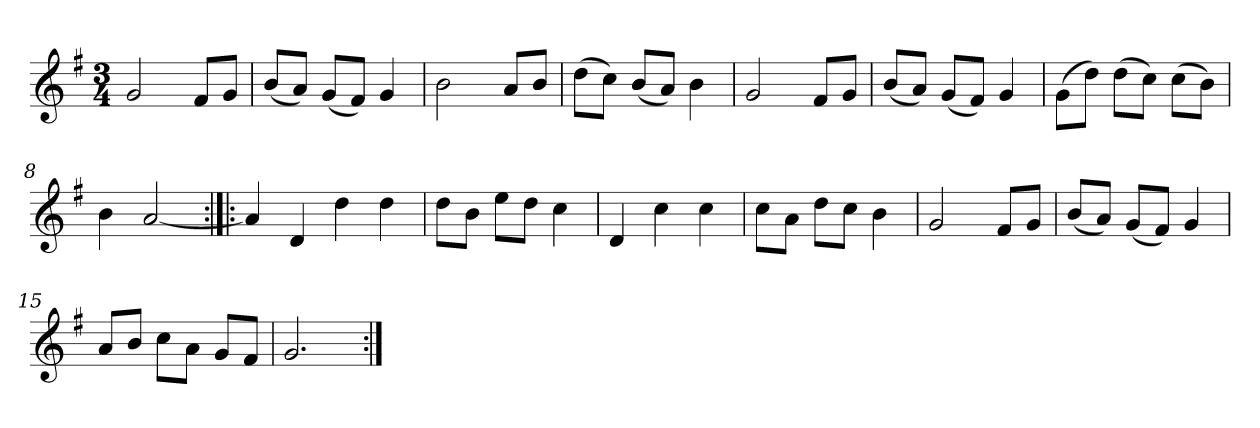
**kern
*part1
*staff1
*clefG2
*k[f#]
*G:
*M3/4
*MM120
=1
2g
8f#/L
8g/J
=2
(8b/L
8a/J)
(8g/L
8f#/J)
4g
=3
2b
8a/L
8b/J
=4
(8dd\L
8cc\J)
(8b/L
8a/J)
4b
=5
2g
8f#/L
8g/J
=6
(8b/L
8a/J)
(8g/L
8f#/J)
4g
=7
(8g\L
8dd\J)
(8dd\L
8cc\J)
(8cc\L
8b\J)
=8
4b
[2a
=9:|!|:
4a]
4d
4dd
4dd
=10
8dd\L
8b\J
8ee\L
8dd\J
4cc
=11
4d
4cc
4cc
=12
8cc\L
8a\J
8dd\L
8cc\J
4b
=13
2g
8f#/L
8g/J
=14
(8b/L
8a/J)
(8g/L
8f#/J)
4g
=15
8a/L
8b/J
8cc\L
8a\J
8g/L
8f#/J
=16
2.g
=:|!
*-
